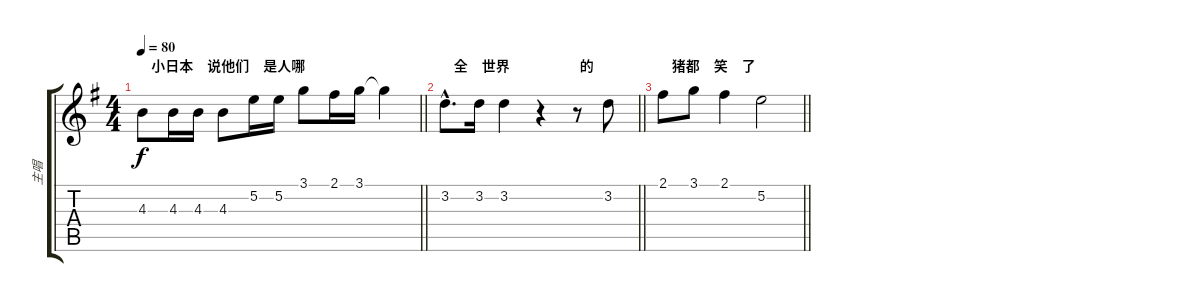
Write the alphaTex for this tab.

\track ("主唱" "主唱") {instrument guitarharmonics}
\staff {score tabs}
\tuning (E4 B3 G3 D3 A2 E2) {hide}
\ts (4 4)
\section ("" "　小日本　说他们　是人哪")
\tempo 80
\clef g2
\barLineRight lightlight
\ks g
4.3.8{dy f} 4.3.16 4.3.16 4.3.8 5.2.16 5.2.16 3.1.8 2.1.16 3.1.16 3.1{t}.4 |
\section ("" "　全　世界　　　　　的")
\barLineRight lightlight
3.2{hac}.8{d} 3.2.16 3.2.4 r.4 r.8 3.2.8 |
\section ("" "　猪都　笑　了")
\barLineRight lightlight
2.1.8 3.1.8 2.1.4 5.2.2
